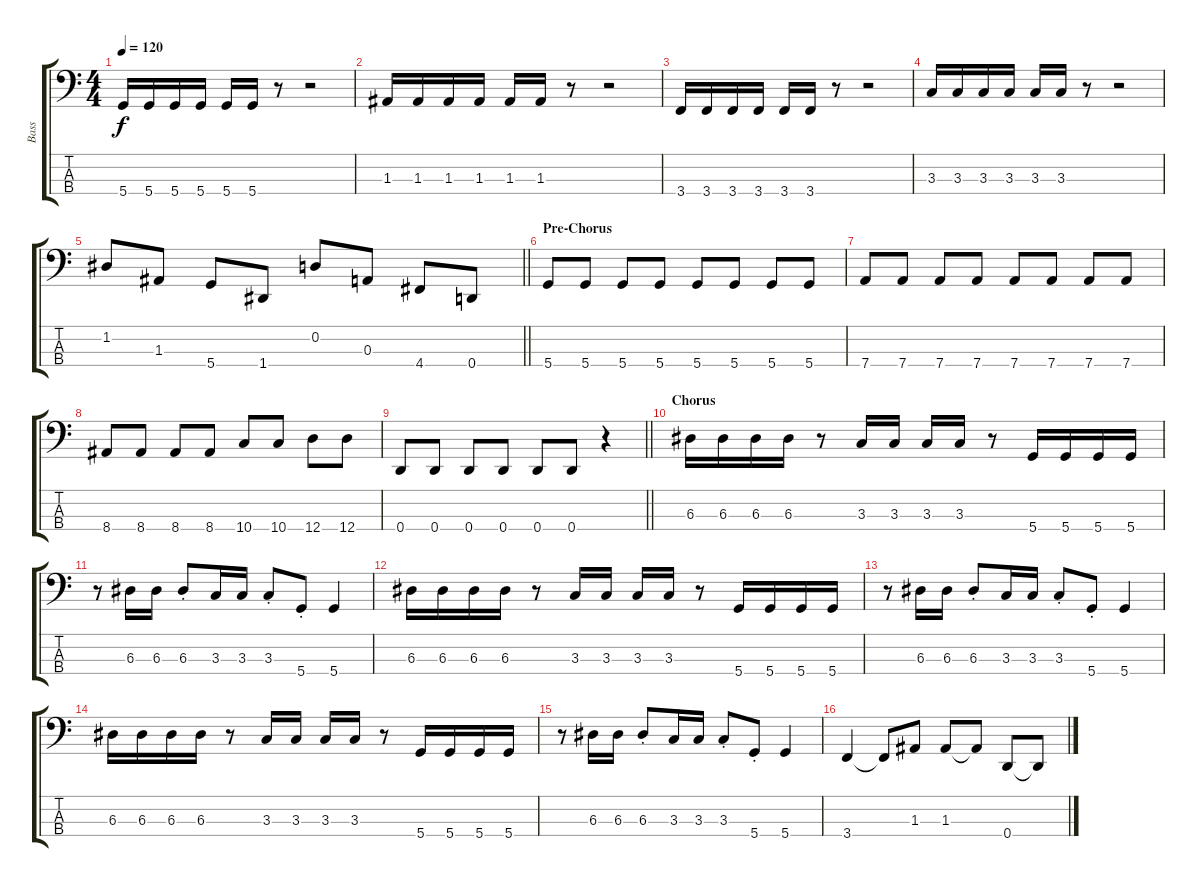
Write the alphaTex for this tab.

\track ("Bass" "Bass") {instrument electricbassfinger}
\staff {score tabs}
\tuning (G2 D2 A1 D1) {hide}
\ts (4 4)
\tempo 120
\clef f4
\ks c
5.4.16{dy f} 5.4.16 5.4.16 5.4.16 5.4.16 5.4.16 r.8 r.2 |
1.3.16 1.3.16 1.3.16 1.3.16 1.3.16 1.3.16 r.8 r.2 |
3.4.16 3.4.16 3.4.16 3.4.16 3.4.16 3.4.16 r.8 r.2 |
3.3.16 3.3.16 3.3.16 3.3.16 3.3.16 3.3.16 r.8 r.2 |
\barLineRight lightlight
1.2.8 1.3.8 5.4.8 1.4.8 0.2.8 0.3.8 4.4.8 0.4.8 |
\section ("" "Pre-Chorus")
5.4.8 5.4.8 5.4.8 5.4.8 5.4.8 5.4.8 5.4.8 5.4.8 |
7.4.8 7.4.8 7.4.8 7.4.8 7.4.8 7.4.8 7.4.8 7.4.8 |
8.4.8 8.4.8 8.4.8 8.4.8 10.4.8 10.4.8 12.4.8 12.4.8 |
\barLineRight lightlight
0.4.8 0.4.8 0.4.8 0.4.8 0.4.8 0.4.8 r.4 |
\section ("" "Chorus")
6.3.16 6.3.16 6.3.16 6.3.16 r.8 3.3.16 3.3.16 3.3.16 3.3.16 r.8 5.4.16 5.4.16 5.4.16 5.4.16 |
r.8 6.3.16 6.3.16 6.3{st}.8 3.3.16 3.3.16 3.3{st}.8 5.4{st}.8 5.4.4 |
6.3.16 6.3.16 6.3.16 6.3.16 r.8 3.3.16 3.3.16 3.3.16 3.3.16 r.8 5.4.16 5.4.16 5.4.16 5.4.16 |
r.8 6.3.16 6.3.16 6.3{st}.8 3.3.16 3.3.16 3.3{st}.8 5.4{st}.8 5.4.4 |
6.3.16 6.3.16 6.3.16 6.3.16 r.8 3.3.16 3.3.16 3.3.16 3.3.16 r.8 5.4.16 5.4.16 5.4.16 5.4.16 |
r.8 6.3.16 6.3.16 6.3{st}.8 3.3.16 3.3.16 3.3{st}.8 5.4{st}.8 5.4.4 |
3.4.4 3.4{t}.8 1.3.8 1.3.8 1.3{t}.8 0.4.8 0.4{t}.8
